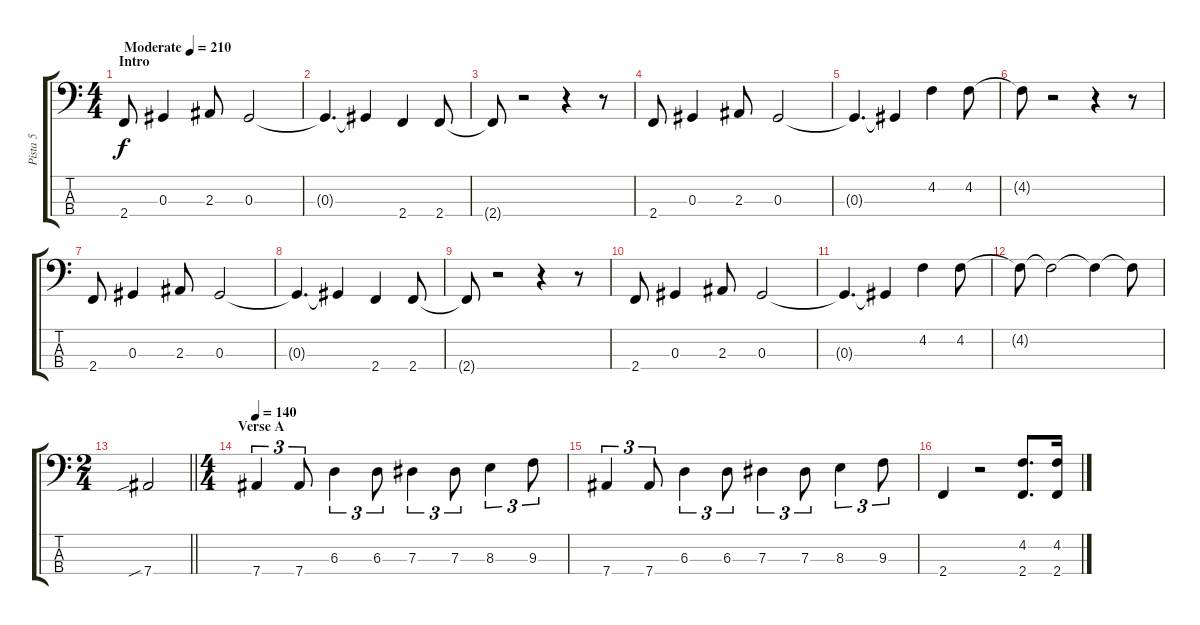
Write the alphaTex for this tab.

\track ("Pista 5" "Pista 5") {instrument electricbasspick}
\staff {score tabs}
\tuning (Gb2 Db2 Ab1 Eb1) {hide}
\ts (4 4)
\section ("" "Intro")
\tempo (210 "Moderate")
\clef f4
\ks c
2.4.8{dy f instrument electricbasspick} 0.3.4 2.3.8 0.3.2 |
0.3{t}.4{d} 0.3{t}.4 2.4.4 2.4.8 |
2.4{t}.8 r.2 r.4 r.8 |
2.4.8 0.3.4 2.3.8 0.3.2 |
0.3{t}.4{d} 0.3{t}.4 4.2.4 4.2.8 |
4.2{t}.8 r.2 r.4 r.8 |
2.4.8 0.3.4 2.3.8 0.3.2 |
0.3{t}.4{d} 0.3{t}.4 2.4.4 2.4.8 |
2.4{t}.8 r.2 r.4 r.8 |
2.4.8 0.3.4 2.3.8 0.3.2 |
0.3{t}.4{d} 0.3{t}.4 4.2.4 4.2.8 |
4.2{t}.8 4.2{t}.2 4.2{t}.4 4.2{t}.8 |
\ts (2 4)
\barLineRight lightlight
7.4{sib}.2 |
\ts (4 4)
\section ("" "Verse A")
\tempo 140
7.4.4{tu (3 2)} 7.4.8{tu (3 2)} 6.3.4{tu (3 2)} 6.3.8{tu (3 2)} 7.3.4{tu (3 2)} 7.3.8{tu (3 2)} 8.3.4{tu (3 2)} 9.3.8{tu (3 2)} |
7.4.4{tu (3 2)} 7.4.8{tu (3 2)} 6.3.4{tu (3 2)} 6.3.8{tu (3 2)} 7.3.4{tu (3 2)} 7.3.8{tu (3 2)} 8.3.4{tu (3 2)} 9.3.8{tu (3 2)} |
2.4.4 r.2 (4.2 2.4).8{d} (4.2 2.4).16
